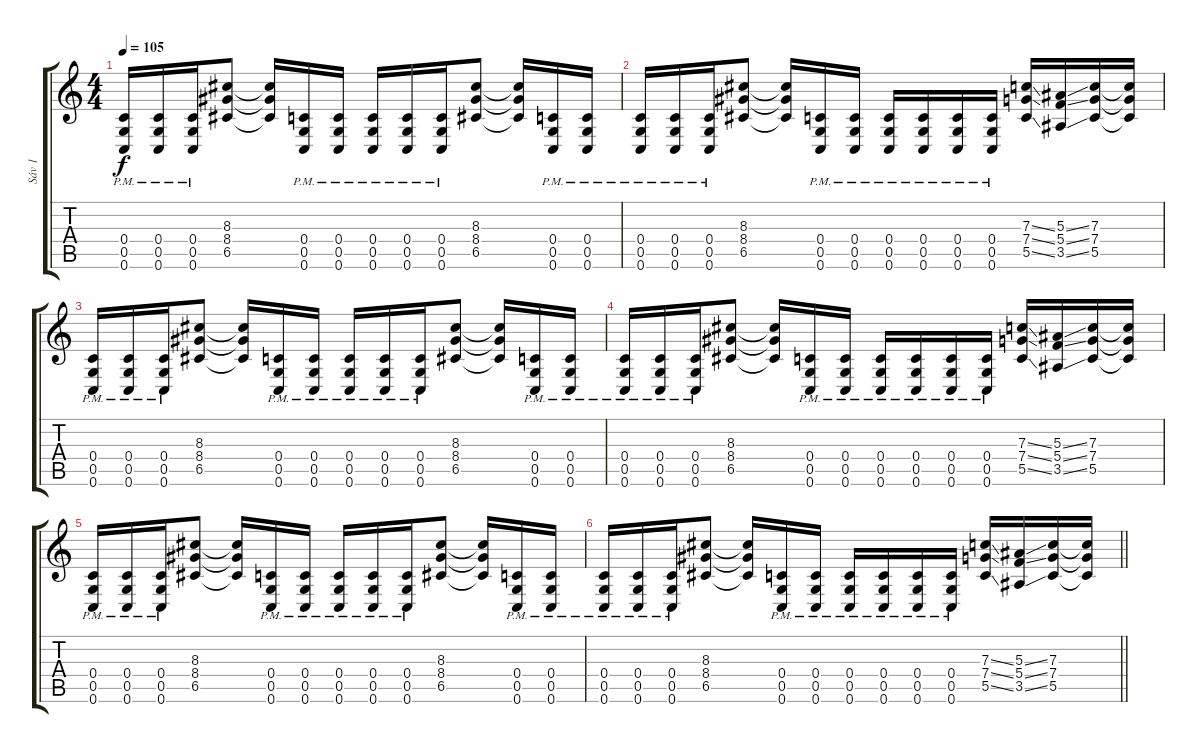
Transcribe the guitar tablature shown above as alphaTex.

\track ("Sáv 1" "Sáv 1") {instrument distortionguitar}
\staff {score tabs}
\tuning (D4 A3 F3 C3 G2 C2) {hide}
\ts (4 4)
\tempo 105
\clef g2
\ks c
(0.4{pm} 0.5{pm} 0.6{pm}).16{dy f} (0.4{pm} 0.5{pm} 0.6{pm}).16 (0.4{pm} 0.5{pm} 0.6{pm}).16 (8.3 8.4 6.5).8 (8.3{t} 8.4{t} 6.5{t}).16 (0.4{pm} 0.5{pm} 0.6{pm}).16 (0.4{pm} 0.5{pm} 0.6{pm}).16 (0.4{pm} 0.5{pm} 0.6{pm}).16 (0.4{pm} 0.5{pm} 0.6{pm}).16 (0.4{pm} 0.5{pm} 0.6{pm}).16 (8.3 8.4 6.5).8 (8.3{t} 8.4{t} 6.5{t}).16 (0.4{pm} 0.5{pm} 0.6{pm}).16 (0.4{pm} 0.5{pm} 0.6{pm}).16 |
(0.4{pm} 0.5{pm} 0.6{pm}).16 (0.4{pm} 0.5{pm} 0.6{pm}).16 (0.4{pm} 0.5{pm} 0.6{pm}).16 (8.3 8.4 6.5).8 (8.3{t} 8.4{t} 6.5{t}).16 (0.4{pm} 0.5{pm} 0.6{pm}).16 (0.4{pm} 0.5{pm} 0.6{pm}).16 (0.4{pm} 0.5{pm} 0.6{pm}).16 (0.4{pm} 0.5{pm} 0.6{pm}).16 (0.4{pm} 0.5{pm} 0.6{pm}).16 (0.4{pm} 0.5{pm} 0.6{pm}).16 (7.3{ss} 7.4{ss} 5.5{ss}).16 (5.3{ss} 5.4{ss} 3.5{ss}).16 (7.3 7.4 5.5).16 (7.3{t} 7.4{t} 5.5{t}).16 |
(0.4{pm} 0.5{pm} 0.6{pm}).16 (0.4{pm} 0.5{pm} 0.6{pm}).16 (0.4{pm} 0.5{pm} 0.6{pm}).16 (8.3 8.4 6.5).8 (8.3{t} 8.4{t} 6.5{t}).16 (0.4{pm} 0.5{pm} 0.6{pm}).16 (0.4{pm} 0.5{pm} 0.6{pm}).16 (0.4{pm} 0.5{pm} 0.6{pm}).16 (0.4{pm} 0.5{pm} 0.6{pm}).16 (0.4{pm} 0.5{pm} 0.6{pm}).16 (8.3 8.4 6.5).8 (8.3{t} 8.4{t} 6.5{t}).16 (0.4{pm} 0.5{pm} 0.6{pm}).16 (0.4{pm} 0.5{pm} 0.6{pm}).16 |
(0.4{pm} 0.5{pm} 0.6{pm}).16 (0.4{pm} 0.5{pm} 0.6{pm}).16 (0.4{pm} 0.5{pm} 0.6{pm}).16 (8.3 8.4 6.5).8 (8.3{t} 8.4{t} 6.5{t}).16 (0.4{pm} 0.5{pm} 0.6{pm}).16 (0.4{pm} 0.5{pm} 0.6{pm}).16 (0.4{pm} 0.5{pm} 0.6{pm}).16 (0.4{pm} 0.5{pm} 0.6{pm}).16 (0.4{pm} 0.5{pm} 0.6{pm}).16 (0.4{pm} 0.5{pm} 0.6{pm}).16 (7.3{ss} 7.4{ss} 5.5{ss}).16 (5.3{ss} 5.4{ss} 3.5{ss}).16 (7.3 7.4 5.5).16 (7.3{t} 7.4{t} 5.5{t}).16 |
(0.4{pm} 0.5{pm} 0.6{pm}).16 (0.4{pm} 0.5{pm} 0.6{pm}).16 (0.4{pm} 0.5{pm} 0.6{pm}).16 (8.3 8.4 6.5).8 (8.3{t} 8.4{t} 6.5{t}).16 (0.4{pm} 0.5{pm} 0.6{pm}).16 (0.4{pm} 0.5{pm} 0.6{pm}).16 (0.4{pm} 0.5{pm} 0.6{pm}).16 (0.4{pm} 0.5{pm} 0.6{pm}).16 (0.4{pm} 0.5{pm} 0.6{pm}).16 (8.3 8.4 6.5).8 (8.3{t} 8.4{t} 6.5{t}).16 (0.4{pm} 0.5{pm} 0.6{pm}).16 (0.4{pm} 0.5{pm} 0.6{pm}).16 |
\barLineRight lightlight
(0.4{pm} 0.5{pm} 0.6{pm}).16 (0.4{pm} 0.5{pm} 0.6{pm}).16 (0.4{pm} 0.5{pm} 0.6{pm}).16 (8.3 8.4 6.5).8 (8.3{t} 8.4{t} 6.5{t}).16 (0.4{pm} 0.5{pm} 0.6{pm}).16 (0.4{pm} 0.5{pm} 0.6{pm}).16 (0.4{pm} 0.5{pm} 0.6{pm}).16 (0.4{pm} 0.5{pm} 0.6{pm}).16 (0.4{pm} 0.5{pm} 0.6{pm}).16 (0.4{pm} 0.5{pm} 0.6{pm}).16 (7.3{ss} 7.4{ss} 5.5{ss}).16 (5.3{ss} 5.4{ss} 3.5{ss}).16 (7.3 7.4 5.5).16 (7.3{t} 7.4{t} 5.5{t}).16
